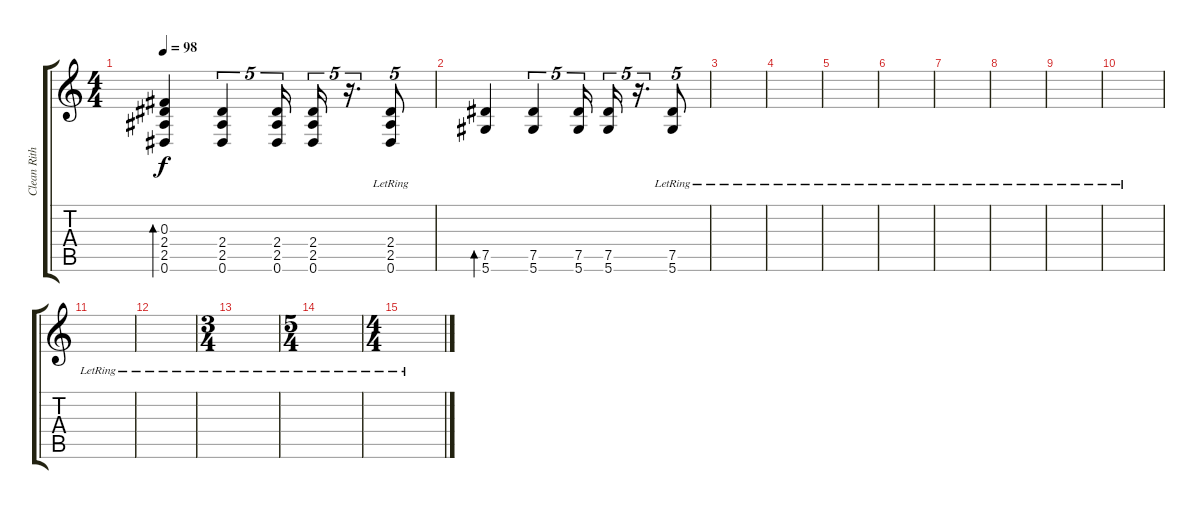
\track ("Clean Rithm" "Clean Rith") {instrument electricguitarclean}
\staff {score tabs}
\tuning (Eb4 Bb3 Gb3 Db3 Ab2 Eb2) {hide}
\ts (4 4)
\tempo 98
\clef g2
\ks c
(0.3 2.4 2.5 0.6).4{bd 240 dy f} (2.4 2.5 0.6).4{tu (5 4)} (2.4 2.5 0.6).16{tu (5 4)} (2.4 2.5 0.6).16{tu (5 4)} r.16{d tu (5 4)} (2.4{lr} 2.5{lr} 0.6).8{tu (5 4)} |
(7.5 5.6).4{bd 120} (7.5 5.6).4{tu (5 4)} (7.5 5.6).16{tu (5 4)} (7.5 5.6).16{tu (5 4)} r.16{d tu (5 4)} (7.5{lr} 5.6).8{tu (5 4)} |
|
|
|
|
|
|
|
|
|
|
\ts (3 4)
|
\ts (5 4)
|
\ts (4 4)
